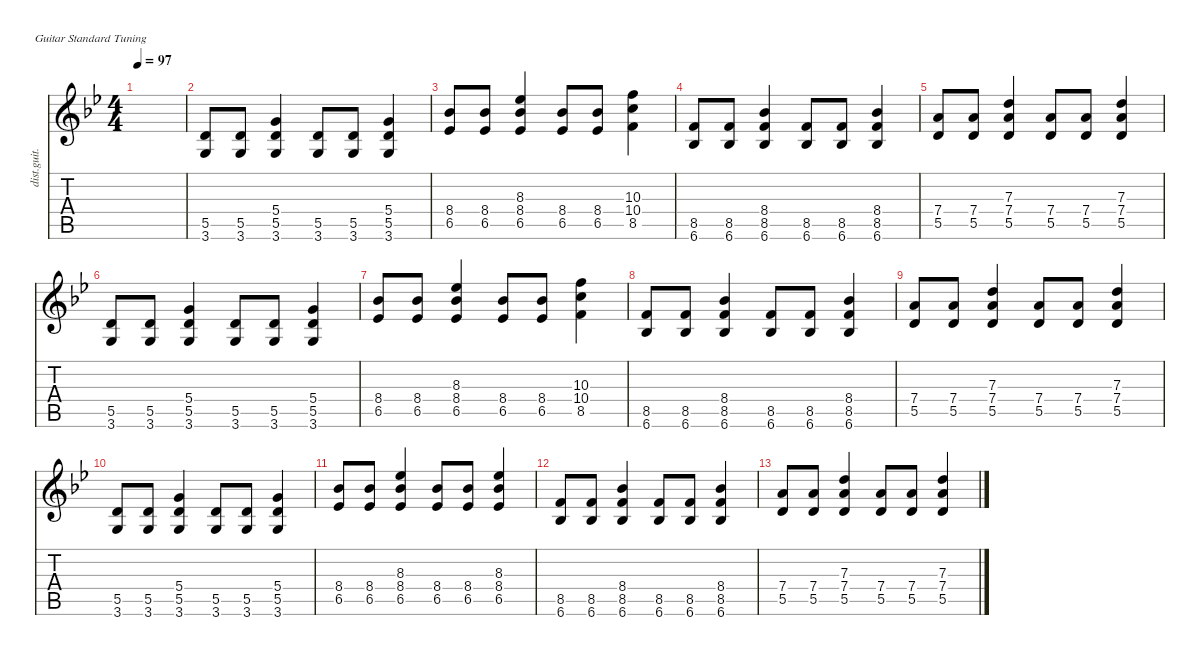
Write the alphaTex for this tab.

\defaultSystemsLayout 4
\hideDynamics
\bracketExtendMode nobrackets
\otherSystemsTrackNameOrientation horizontal
\track ("Distortion Guitar" "dist.guit.") {instrument distortionguitar}
\staff {score tabs}
\tuning (E4 B3 G3 D3 A2 E2)
\ts (4 4)
\tempo 97
\clef g2
\ks bb
|
(3.6 5.5).8 (3.6 5.5).8 (3.6 5.5 5.4).4 (3.6 5.5).8 (3.6 5.5).8 (3.6 5.5 5.4).4 |
(6.5 8.4).8 (6.5 8.4).8 (6.5 8.4 8.3).4 (6.5 8.4).8 (6.5 8.4).8 (8.5 10.4 10.3).4 |
(6.6 8.5).8 (6.6 8.5).8 (6.6 8.5 8.4).4 (6.6 8.5).8 (6.6 8.5).8 (6.6 8.5 8.4).4 |
(5.5 7.4).8 (5.5 7.4).8 (5.5 7.4 7.3).4 (5.5 7.4).8 (5.5 7.4).8 (5.5 7.4 7.3).4 |
(3.6 5.5).8 (3.6 5.5).8 (3.6 5.5 5.4).4 (3.6 5.5).8 (3.6 5.5).8 (3.6 5.5 5.4).4 |
(6.5 8.4).8 (6.5 8.4).8 (6.5 8.4 8.3).4 (6.5 8.4).8 (6.5 8.4).8 (8.5 10.4 10.3).4 |
(6.6 8.5).8 (6.6 8.5).8 (6.6 8.5 8.4).4 (6.6 8.5).8 (6.6 8.5).8 (6.6 8.5 8.4).4 |
(5.5 7.4).8 (5.5 7.4).8 (5.5 7.4 7.3).4 (5.5 7.4).8 (5.5 7.4).8 (5.5 7.4 7.3).4 |
(3.6 5.5).8 (3.6 5.5).8 (3.6 5.5 5.4).4 (3.6 5.5).8 (3.6 5.5).8 (3.6 5.5 5.4).4 |
(6.5 8.4).8 (6.5 8.4).8 (6.5 8.4 8.3).4 (6.5 8.4).8 (6.5 8.4).8 (6.5 8.4 8.3).4 |
(6.6 8.5).8 (6.6 8.5).8 (6.6 8.5 8.4).4 (6.6 8.5).8 (6.6 8.5).8 (6.6 8.5 8.4).4 |
(5.5 7.4).8 (5.5 7.4).8 (5.5 7.4 7.3).4 (5.5 7.4).8 (5.5 7.4).8 (5.5 7.4 7.3).4
